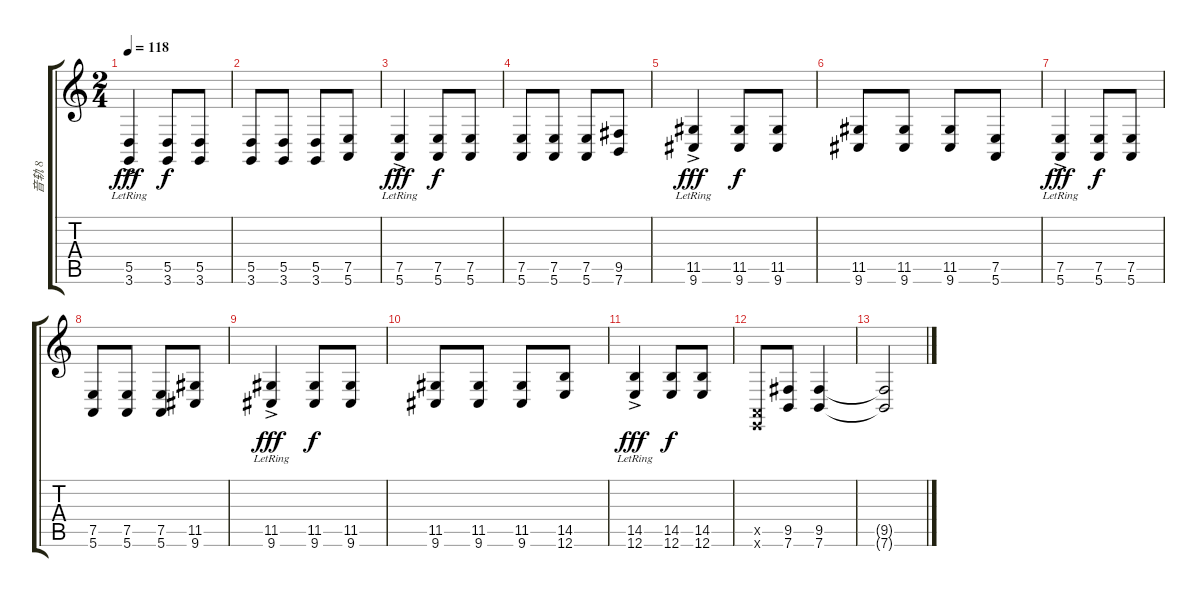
\track ("音轨 8" "音轨 8") {instrument churchorgan}
\staff {score tabs}
\tuning (E4 B3 G3 D3 A2 E2) {hide}
\ts (2 4)
\tempo 118
\clef g2
\ks c
(5.5 3.6{ac lr}).4{dy fff} (5.5 3.6).8{dy f} (5.5 3.6).8 |
(5.5 3.6).8 (5.5 3.6).8 (5.5 3.6).8 (7.5 5.6).8 |
(7.5 5.6{ac lr}).4{dy fff} (7.5 5.6).8{dy f} (7.5 5.6).8 |
(7.5 5.6).8 (7.5 5.6).8 (7.5 5.6).8 (9.5 7.6).8 |
(11.5 9.6{ac lr}).4{dy fff} (11.5 9.6).8{dy f} (11.5 9.6).8 |
(11.5 9.6).8 (11.5 9.6).8 (11.5 9.6).8 (7.5 5.6).8 |
(7.5 5.6{ac lr}).4{dy fff} (7.5 5.6).8{dy f} (7.5 5.6).8 |
(7.5 5.6).8 (7.5 5.6).8 (7.5 5.6).8 (11.5 9.6).8 |
(11.5 9.6{ac lr}).4{dy fff} (11.5 9.6).8{dy f} (11.5 9.6).8 |
(11.5 9.6).8 (11.5 9.6).8 (11.5 9.6).8 (14.5 12.6).8 |
(14.5{lr} 12.6{ac lr}).4{dy fff} (14.5 12.6).8{dy f} (14.5 12.6).8 |
(0.5{x} 0.6{x}).8 (9.5 7.6).8 (9.5 7.6).4 |
(9.5{t} 7.6{t}).2
